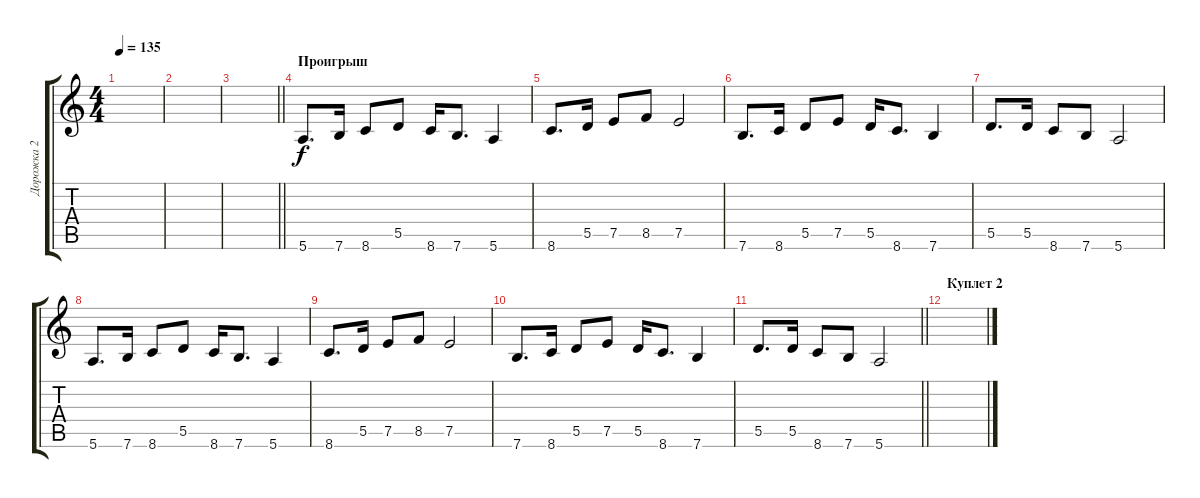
\track ("Дорожка 2" "Дорожка 2") {instrument electricguitarclean}
\staff {score tabs}
\tuning (E4 B3 G3 D3 A2 E2) {hide}
\ts (4 4)
\tempo 135
\clef g2
\ks c
|
|
\barLineRight lightlight
|
\section ("" "Проигрыш")
5.6.8{d} 7.6.16 8.6.8 5.5.8 8.6.16 7.6.8{d} 5.6.4 |
8.6.8{d} 5.5.16 7.5.8 8.5.8 7.5.2 |
7.6.8{d} 8.6.16 5.5.8 7.5.8 5.5.16 8.6.8{d} 7.6.4 |
5.5.8{d} 5.5.16 8.6.8 7.6.8 5.6.2 |
5.6.8{d} 7.6.16 8.6.8 5.5.8 8.6.16 7.6.8{d} 5.6.4 |
8.6.8{d} 5.5.16 7.5.8 8.5.8 7.5.2 |
7.6.8{d} 8.6.16 5.5.8 7.5.8 5.5.16 8.6.8{d} 7.6.4 |
\barLineRight lightlight
5.5.8{d} 5.5.16 8.6.8 7.6.8 5.6.2 |
\section ("" "Куплет 2")
